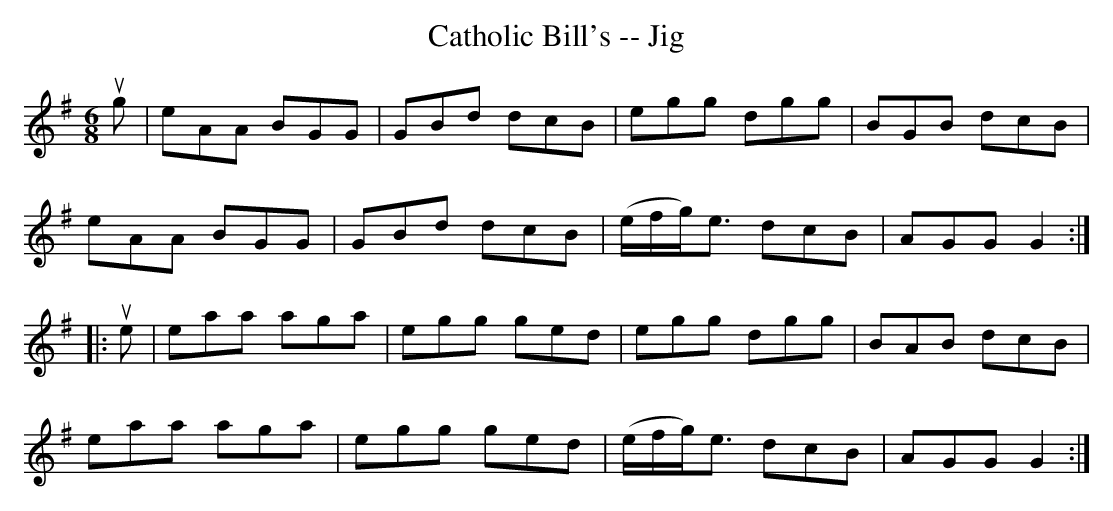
X:1
T: Catholic Bill's -- Jig
M:6/8
L:1/8
K:G
ug|\
eAA BGG | GBd dcB | egg dgg | BGB dcB |
eAA BGG | GBd dcB | (e/f/g/)e3/2 dcB | AGG G2:|
|:ue|\
eaa aga | egg ged | egg dgg | BAB dcB |
eaa aga | egg ged | (e/f/g/)e3/2 dcB | AGG G2:|
